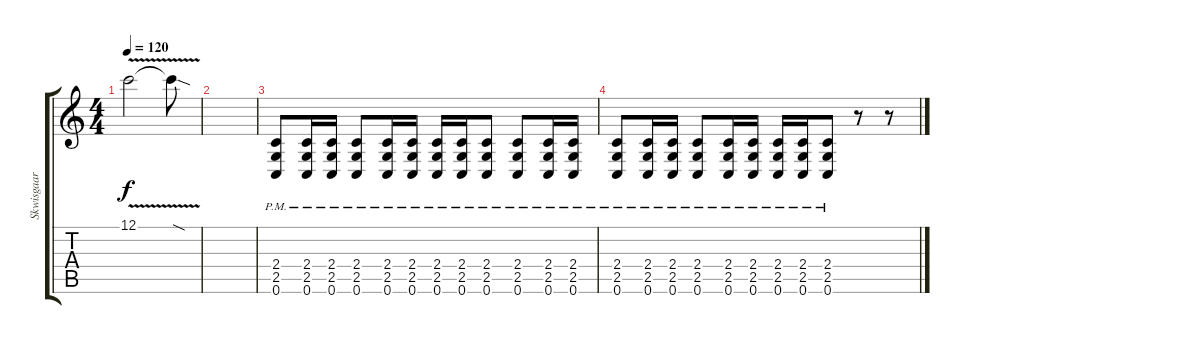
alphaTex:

\track ("Skwisgaar Skwigelf" "Skwisgaar ") {instrument overdrivenguitar}
\staff {score tabs}
\tuning (C4 G3 Eb3 Bb2 F2 C2) {hide}
\ts (4 4)
\tempo 120
\clef g2
\ks c
12.1{v}.2{dy f} 12.1{sod t}.8 |
|
(2.4{pm} 2.5{pm} 0.6{pm}).8 (2.4{pm} 2.5{pm} 0.6{pm}).16 (2.4{pm} 2.5{pm} 0.6{pm}).16 (2.4{pm} 2.5{pm} 0.6{pm}).8 (2.4{pm} 2.5{pm} 0.6{pm}).16 (2.4{pm} 2.5{pm} 0.6{pm}).16 (2.4{pm} 2.5{pm} 0.6{pm}).16 (2.4{pm} 2.5{pm} 0.6{pm}).16 (2.4{pm} 2.5{pm} 0.6{pm}).8 (2.4{pm} 2.5{pm} 0.6{pm}).8 (2.4{pm} 2.5{pm} 0.6{pm}).16 (2.4{pm} 2.5{pm} 0.6{pm}).16 |
(2.4{pm} 2.5{pm} 0.6{pm}).8 (2.4{pm} 2.5{pm} 0.6{pm}).16 (2.4{pm} 2.5{pm} 0.6{pm}).16 (2.4{pm} 2.5{pm} 0.6{pm}).8 (2.4{pm} 2.5{pm} 0.6{pm}).16 (2.4{pm} 2.5{pm} 0.6{pm}).16 (2.4{pm} 2.5{pm} 0.6{pm}).16 (2.4{pm} 2.5{pm} 0.6{pm}).16 (2.4{pm} 2.5{pm} 0.6{pm}).8 r.8 r.8
